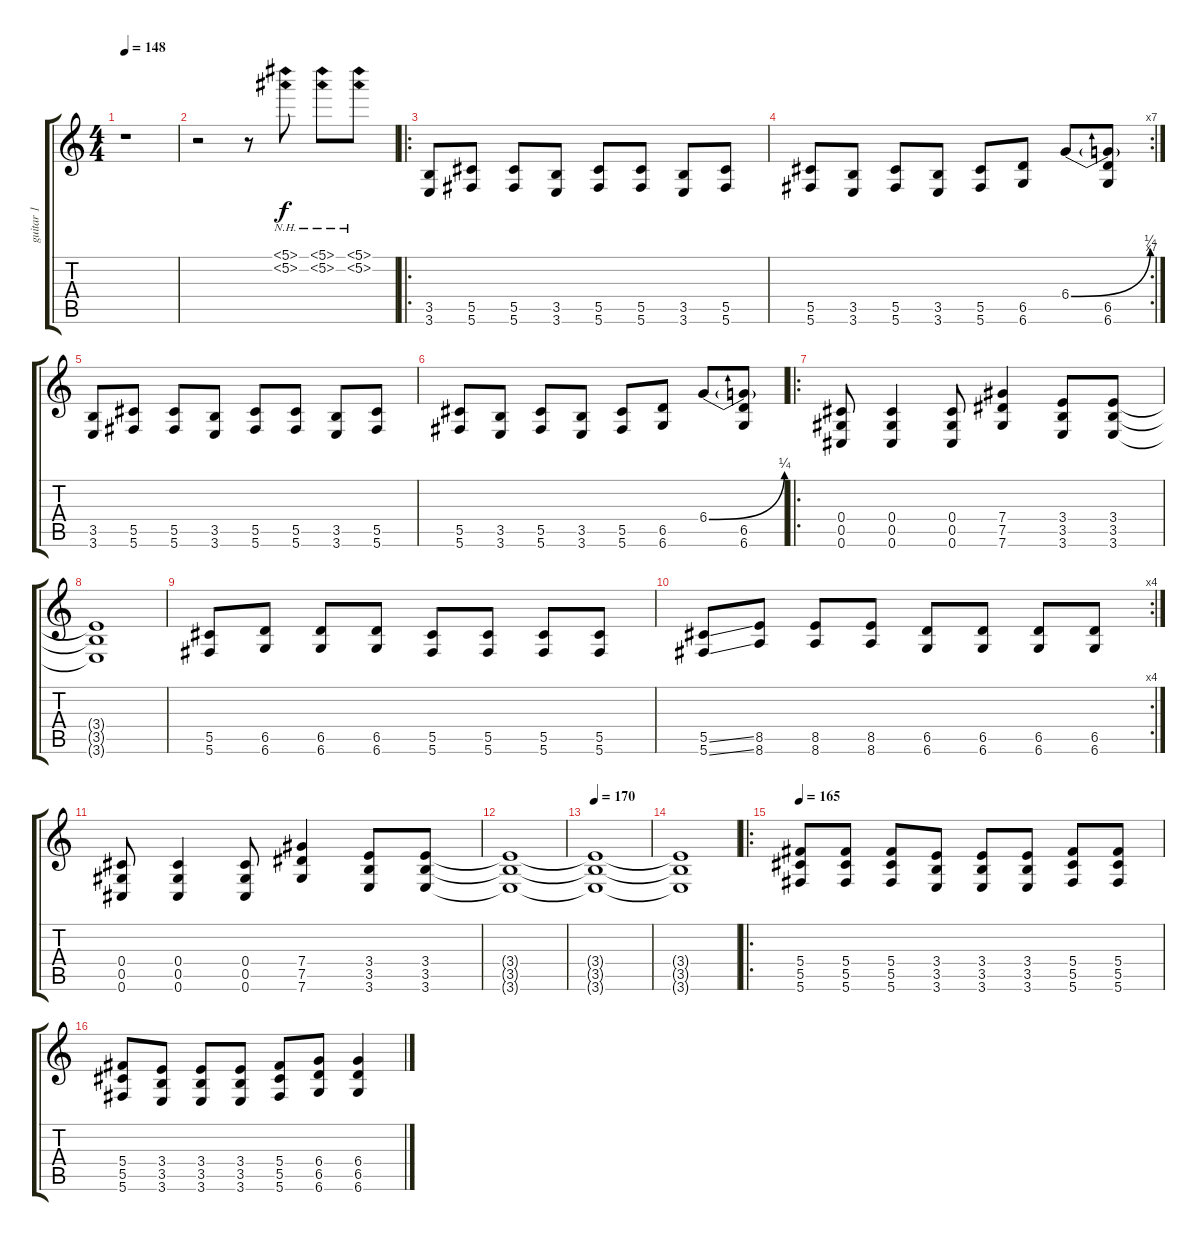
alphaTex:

\track ("guitar 1" "guitar 1") {instrument distortionguitar}
\staff {score tabs}
\tuning (Eb4 Bb3 Gb3 Db3 Ab2 Db2) {hide}
\ts (4 4)
\tempo 148
\clef g2
\ks c
r.1{dy f} |
r.2 r.8 (5.1{nh} 5.2{nh}).8 (5.1{nh} 5.2{nh}).8 (5.1{nh} 5.2{nh}).8 |
\ro
(3.5 3.6).8 (5.5 5.6).8 (5.5 5.6).8 (3.5 3.6).8 (5.5 5.6).8 (5.5 5.6).8 (3.5 3.6).8 (5.5 5.6).8 |
\rc 7
(5.5 5.6).8 (3.5 3.6).8 (5.5 5.6).8 (3.5 3.6).8 (5.5 5.6).8 (6.5 6.6).8 6.4{be (bend 0 0 60 1)}.8 (6.4{t} 6.5 6.6).8 |
(3.5 3.6).8 (5.5 5.6).8 (5.5 5.6).8 (3.5 3.6).8 (5.5 5.6).8 (5.5 5.6).8 (3.5 3.6).8 (5.5 5.6).8 |
(5.5 5.6).8 (3.5 3.6).8 (5.5 5.6).8 (3.5 3.6).8 (5.5 5.6).8 (6.5 6.6).8 6.4{be (bend 0 0 60 1)}.8 (6.4{t} 6.5 6.6).8 |
\ro
(0.4 0.5 0.6).8 (0.4 0.5 0.6).4 (0.4 0.5 0.6).8 (7.4 7.5 7.6).4 (3.4 3.5 3.6).8 (3.4 3.5 3.6).8 |
(3.4{t} 3.5{t} 3.6{t}).1 |
(5.5 5.6).8 (6.5 6.6).8 (6.5 6.6).8 (6.5 6.6).8 (5.5 5.6).8 (5.5 5.6).8 (5.5 5.6).8 (5.5 5.6).8 |
\rc 4
(5.5{ss} 5.6{ss}).8 (8.5 8.6).8 (8.5 8.6).8 (8.5 8.6).8 (6.5 6.6).8 (6.5 6.6).8 (6.5 6.6).8 (6.5 6.6).8 |
(0.4 0.5 0.6).8 (0.4 0.5 0.6).4 (0.4 0.5 0.6).8 (7.4 7.5 7.6).4 (3.4 3.5 3.6).8 (3.4 3.5 3.6).8 |
(3.4{t} 3.5{t} 3.6{t}).1 |
\tempo 170
(3.4{t} 3.5{t} 3.6{t}).1 |
(3.4{t} 3.5{t} 3.6{t}).1 |
\ro
\tempo 165
(5.4 5.5 5.6).8 (5.4 5.5 5.6).8 (5.4 5.5 5.6).8 (3.4 3.5 3.6).8 (3.4 3.5 3.6).8 (3.4 3.5 3.6).8 (5.4 5.5 5.6).8 (5.4 5.5 5.6).8 |
(5.4 5.5 5.6).8 (3.4 3.5 3.6).8 (3.4 3.5 3.6).8 (3.4 3.5 3.6).8 (5.4 5.5 5.6).8 (6.4 6.5 6.6).8 (6.4 6.5 6.6).4
